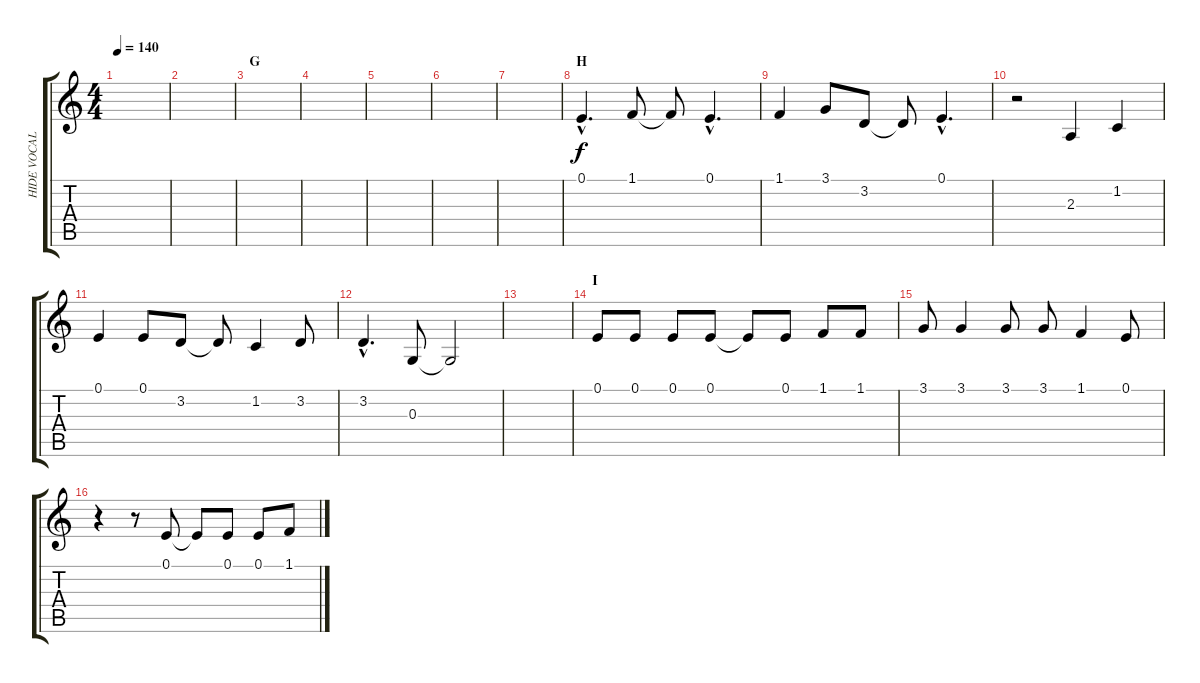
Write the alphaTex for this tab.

\track ("HIDE VOCAL" "HIDE VOCAL") {instrument oboe}
\staff {score tabs}
\tuning (E4 B3 G3 D3 A2 E2) {hide}
\ts (4 4)
\tempo 140
\clef g2
\ks aminor
|
|
\section ("" "G")
|
|
|
|
|
\section ("" "H")
0.1{hac}.4{d} 1.1.8 1.1{t}.8 0.1{hac}.4{d} |
1.1.4 3.1.8 3.2.8 3.2{t}.8 0.1{hac}.4{d} |
r.2 2.3.4 1.2.4 |
0.1.4 0.1.8 3.2.8 3.2{t}.8 1.2.4 3.2.8 |
3.2{hac}.4{d} 0.3.8 0.3{t}.2 |
|
\section ("" "I")
\ks c
0.1.8 0.1.8 0.1.8 0.1.8 0.1{t}.8 0.1.8 1.1.8 1.1.8 |
3.1.8 3.1.4 3.1.8 3.1.8 1.1.4 0.1.8 |
r.4 r.8 0.1.8 0.1{t}.8 0.1.8 0.1.8 1.1.8
